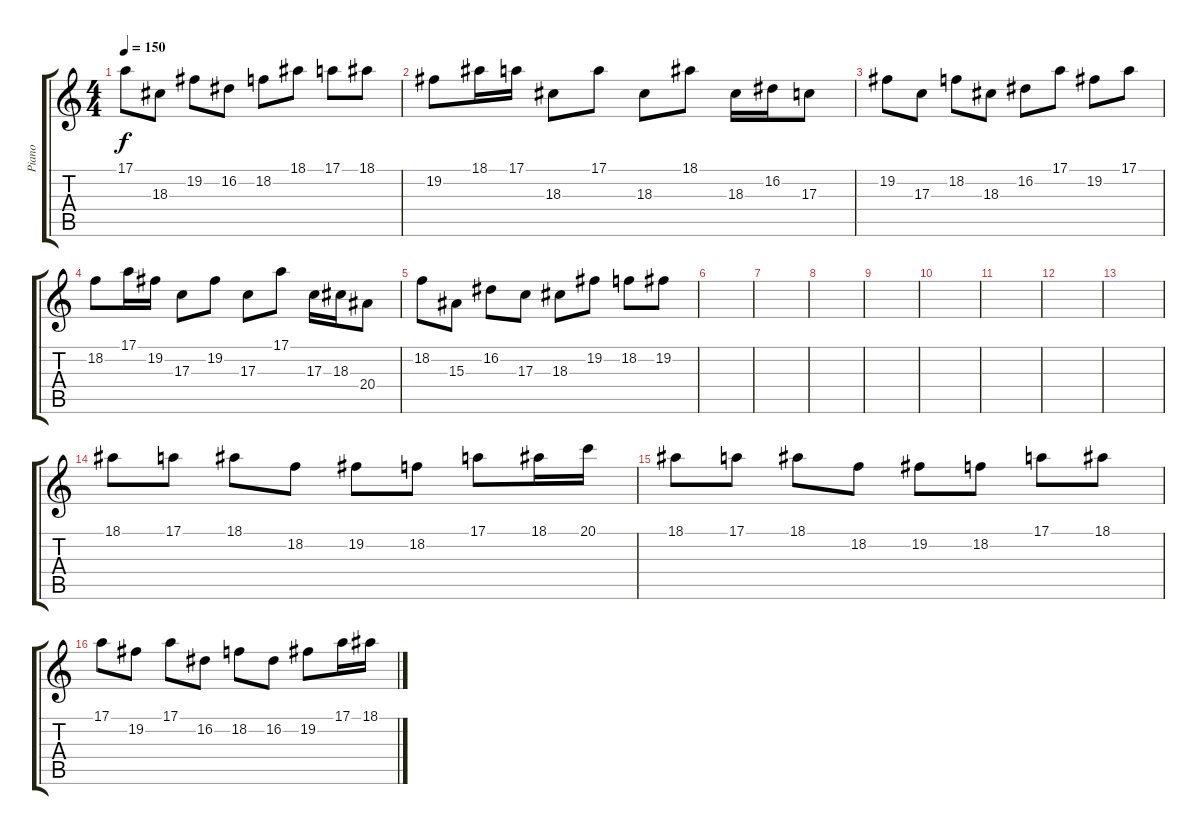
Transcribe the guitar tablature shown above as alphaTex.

\track ("Piano" "Piano") {instrument acousticgrandpiano}
\staff {score tabs}
\tuning (E4 B3 G3 D3 A2 E2) {hide}
\ts (4 4)
\tempo 150
\clef g2
\ks c
17.1.8{dy f} 18.3.8 19.2.8 16.2.8 18.2.8 18.1.8 17.1.8 18.1.8 |
19.2.8 18.1.16 17.1.16 18.3.8 17.1.8 18.3.8 18.1.8 18.3.16 16.2.16 17.3.8 |
19.2.8 17.3.8 18.2.8 18.3.8 16.2.8 17.1.8 19.2.8 17.1.8 |
18.2.8 17.1.16 19.2.16 17.3.8 19.2.8 17.3.8 17.1.8 17.3.16 18.3.16 20.4.8 |
18.2.8 15.3.8 16.2.8 17.3.8 18.3.8 19.2.8 18.2.8 19.2.8 |
|
|
|
|
|
|
|
|
18.1.8 17.1.8 18.1.8 18.2.8 19.2.8 18.2.8 17.1.8 18.1.16 20.1.16 |
18.1.8 17.1.8 18.1.8 18.2.8 19.2.8 18.2.8 17.1.8 18.1.8 |
17.1.8 19.2.8 17.1.8 16.2.8 18.2.8 16.2.8 19.2.8 17.1.16 18.1.16
